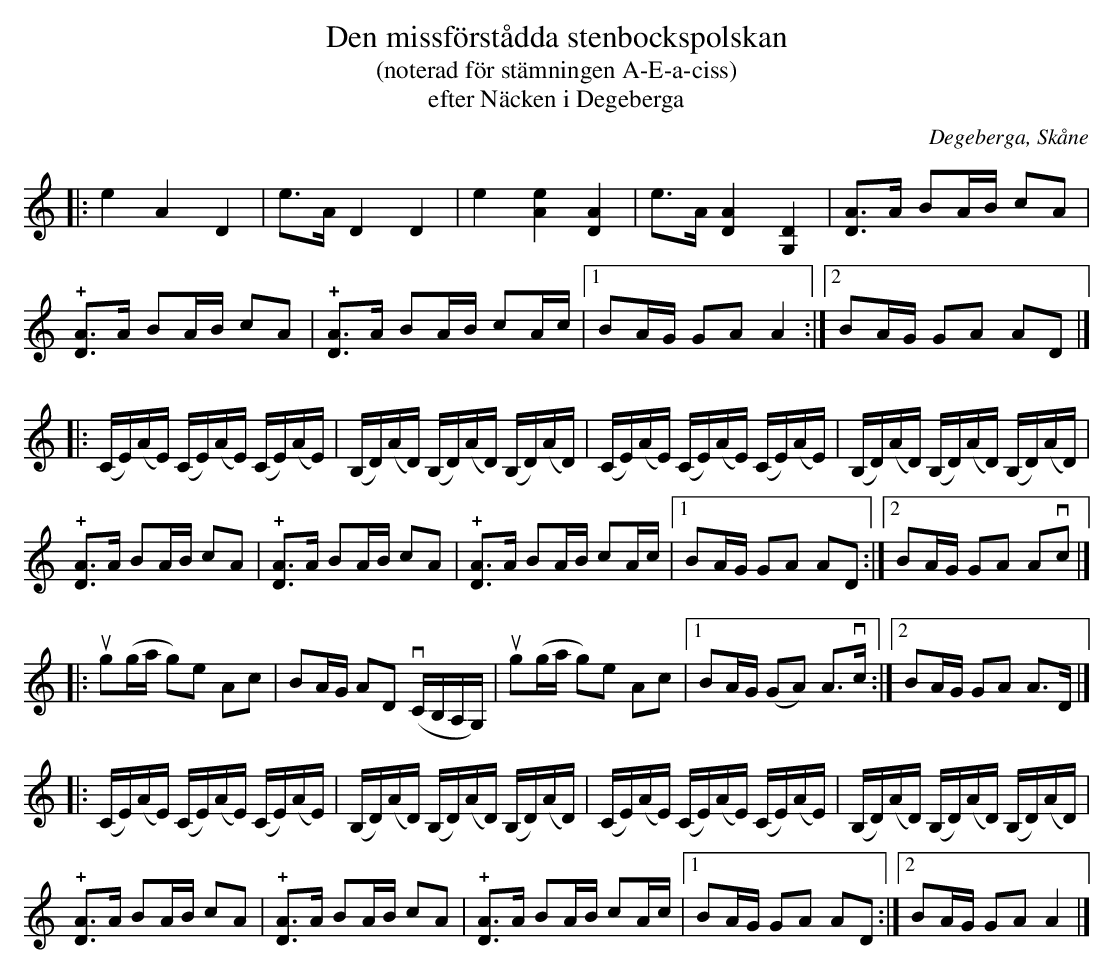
X:1
T:Den missförstådda stenbockspolskan
T:(noterad för stämningen A-E-a-ciss)
T:efter Näcken i Degeberga
O:Degeberga, Skåne
U:o=+open+
M:none
K:Am
[L:1/8]|: e2 A2 D2 | e>A D2 D2 | e2 [A2e2] [D2A2] | e>A [DA]2 [G,D]2 |[DA]>A BA/B/ cA |
 !+![DA]>A BA/B/ cA | !+![DA]>A BA/B/ cA/c/ |1 BA/G/ GA A2 :|2 BA/G/ GA AD |]
[L:1/16]|: (CE)(AE) (CE)(AE) (CE)(AE) | (B,D)(AD) (B,D)(AD) (B,D)(AD) | (CE)(AE) (CE)(AE) (CE)(AE) | (B,D)(AD) (B,D)(AD) (B,D)(AD) |
[L:1/8] !+![DA]>A BA/B/ cA | !+![DA]>A BA/B/ cA | !+![DA]>A BA/B/ cA/c/ |1 BA/G/ GA AD :|2 BA/G/ GA Avc |]
[L:1/8] |: ug(g/a/ g)e Ac | BA/G/ AD v(C/B,/A,/G,/) | ug(g/a/ g)e Ac |1 BA/G/ (GA) A>vc :|2 BA/G/ GA A>D |]
[L:1/16]|: (CE)(AE) (CE)(AE) (CE)(AE) | (B,D)(AD) (B,D)(AD) (B,D)(AD) | (CE)(AE) (CE)(AE) (CE)(AE) | (B,D)(AD) (B,D)(AD) (B,D)(AD) |
[L:1/8] !+![DA]>A BA/B/ cA | !+![DA]>A BA/B/ cA | !+![DA]>A BA/B/ cA/c/ |1 BA/G/ GA AD :|2 BA/G/ GA A2 |]
